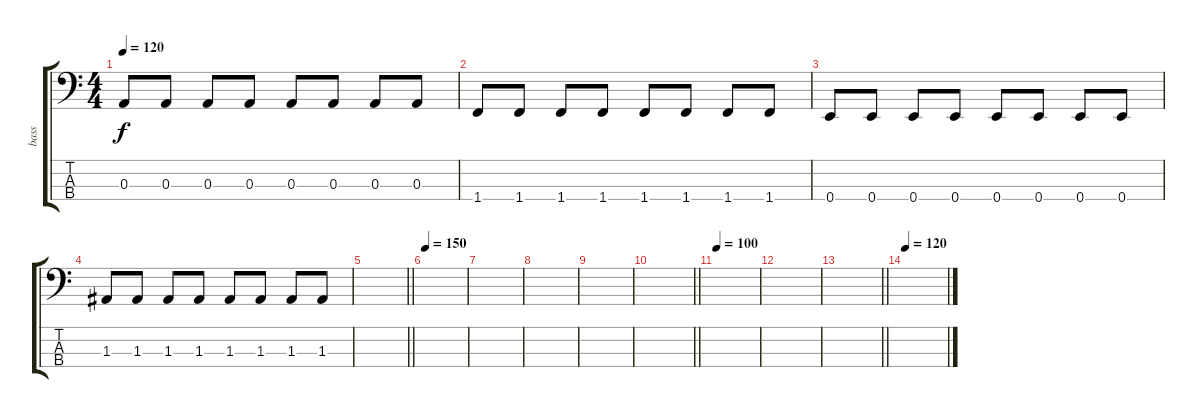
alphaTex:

\track ("bass" "bass") {instrument electricbassfinger}
\staff {score tabs}
\tuning (G2 D2 A1 E1) {hide}
\ts (4 4)
\section ("" "")
\tempo 120
\clef f4
\ks c
0.3.8{dy f instrument electricbassfinger} 0.3.8 0.3.8 0.3.8 0.3.8 0.3.8 0.3.8 0.3.8 |
1.4.8 1.4.8 1.4.8 1.4.8 1.4.8 1.4.8 1.4.8 1.4.8 |
0.4.8 0.4.8 0.4.8 0.4.8 0.4.8 0.4.8 0.4.8 0.4.8 |
1.3.8 1.3.8 1.3.8 1.3.8 1.3.8 1.3.8 1.3.8 1.3.8 |
\barLineRight lightlight
|
\section ("" "")
\tempo 150
|
|
|
|
\barLineRight lightlight
|
\section ("" "")
\tempo 100
|
|
\barLineRight lightlight
|
\section ("" "")
\tempo 120
